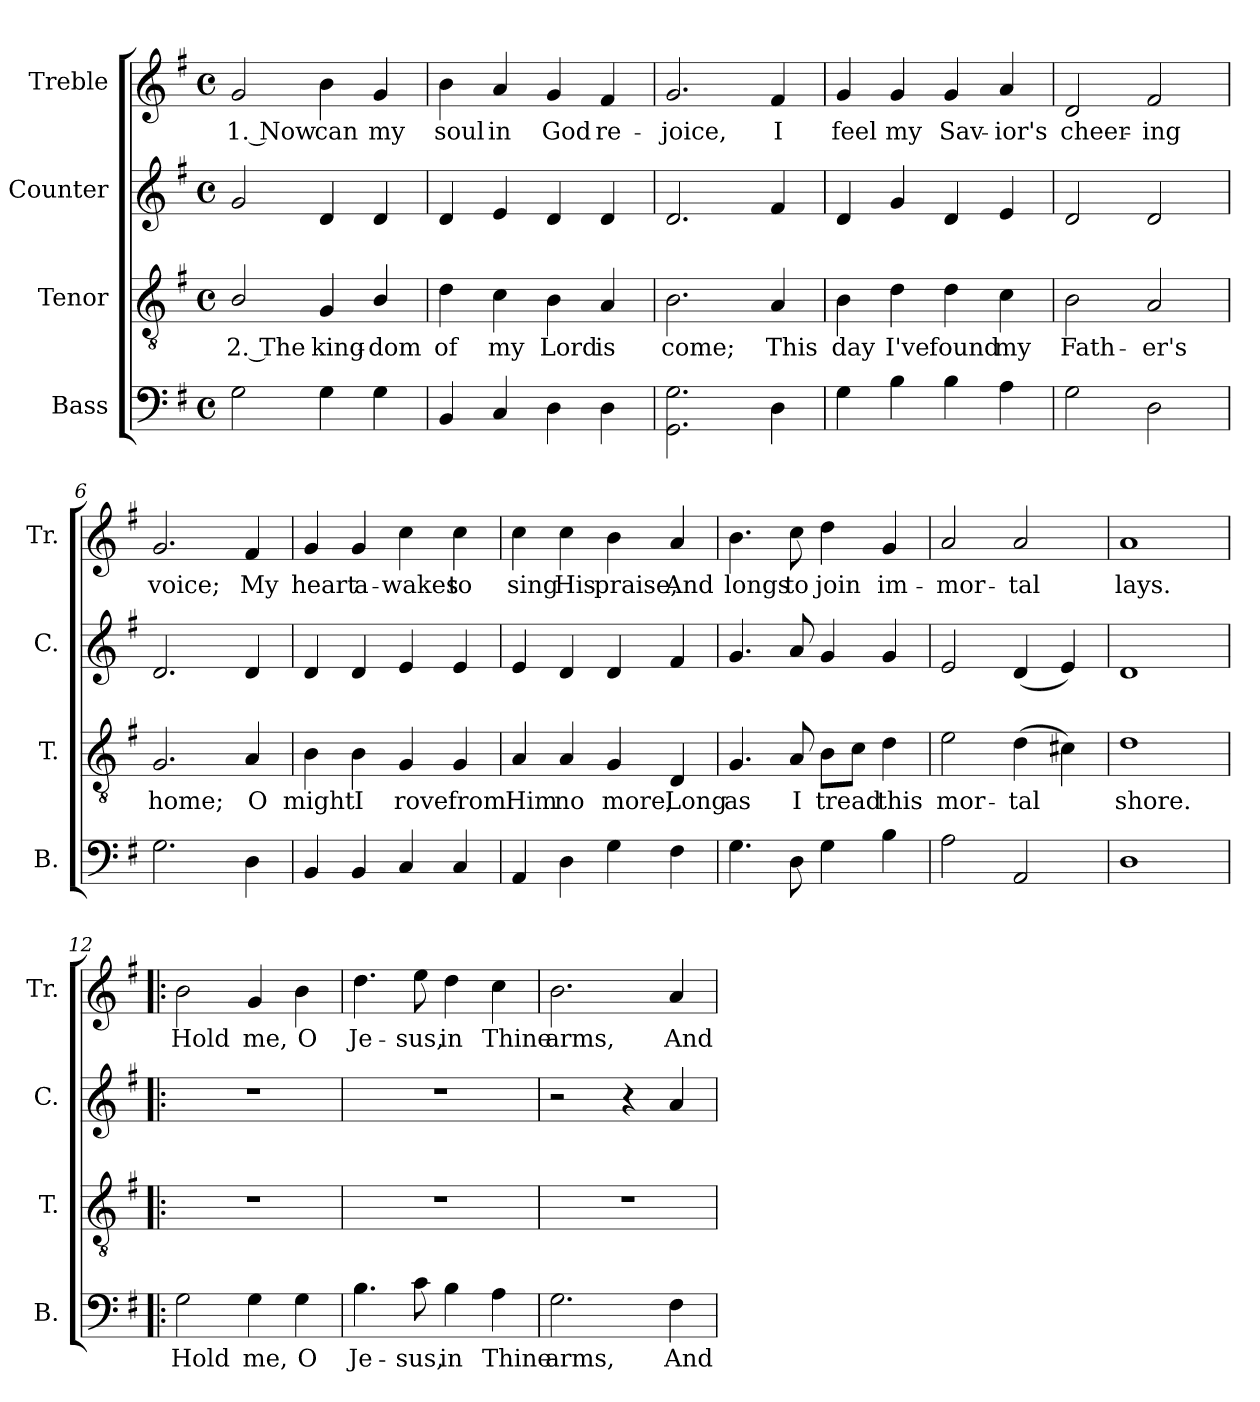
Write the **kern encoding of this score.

**kern	**text	**kern	**text	**kern	**kern	**text
*part4	*part4	*part3	*part3	*part2	*part1	*part1
*staff4	*staff4	*staff3	*staff3	*staff2	*staff1	*staff1
*I"Bass	*	*I"Tenor	*	*I"Counter	*I"Treble	*
*I'B.	*	*I'T.	*	*I'C.	*I'Tr.	*
*clefF4	*	*clefGv2	*	*clefG2	*clefG2	*
*k[f#]	*	*k[f#]	*	*k[f#]	*k[f#]	*
*M4/4	*	*M4/4	*	*M4/4	*M4/4	*
*met(c)	*	*met(c)	*	*met(c)	*met(c)	*
=1	=1	=1	=1	=1	=1	=1
2G\	.	2B/	2. The	2g/	2g/	1. Now
4G\	.	4G/	king-	4d/	4b\	can
4G\	.	4B/	-dom	4d/	4g/	my
=2	=2	=2	=2	=2	=2	=2
4BB/	.	4d\	of	4d/	4b\	soul
4C/	.	4c\	my	4e/	4a/	in
4D\	.	4B\	Lord	4d/	4g/	God
4D\	.	4A/	is	4d/	4f#/	re-
=3	=3	=3	=3	=3	=3	=3
2.GG\ 2.G\	.	2.B\	come;	2.d/	2.g/	-joice,
4D\	.	4A/	This	4f#/	4f#/	I
=4	=4	=4	=4	=4	=4	=4
4G\	.	4B\	day	4d/	4g/	feel
4B\	.	4d\	I've	4g/	4g/	my
4B\	.	4d\	found	4d/	4g/	Sav-
4A\	.	4c\	my	4e/	4a/	-ior's
=5	=5	=5	=5	=5	=5	=5
2G\	.	2B\	Fath-	2d/	2d/	cheer-
2D\	.	2A/	-er's	2d/	2f#/	-ing
=6	=6	=6	=6	=6	=6	=6
2.G\	.	2.G/	home;	2.d/	2.g/	voice;
4D\	.	4A/	O	4d/	4f#/	My
=7	=7	=7	=7	=7	=7	=7
4BB/	.	4B\	might	4d/	4g/	heart
4BB/	.	4B\	I	4d/	4g/	a-
4C/	.	4G/	rove	4e/	4cc\	-wakes
4C/	.	4G/	from	4e/	4cc\	to
!!LO:LB:g=z
=8	=8	=8	=8	=8	=8	=8
4AA/	.	4A/	Him	4e/	4cc\	sing
4D\	.	4A/	no	4d/	4cc\	His
4G\	.	4G/	more,	4d/	4b\	praise,
4F#\	.	4D/	Long	4f#/	4a/	And
=9	=9	=9	=9	=9	=9	=9
4.G\	.	4.G/	as	4.g/	4.b\	longs
8D\	.	8A/	I	8a/	8cc\	to
4G\	.	8B\L	tread	4g/	4dd\	join
.	.	8c\J	.	.	.	.
4B\	.	4d\	this	4g/	4g/	im-
=10	=10	=10	=10	=10	=10	=10
2A\	.	2e\	mor-	2e/	2a/	-mor-
2AA/	.	(4d\	-tal	(4d/	2a/	-tal
.	.	4c#X\)	.	4e/)	.	.
=11	=11	=11	=11	=11	=11	=11
1D	.	1d	shore.	1d	1a	lays.
=12!|:	=12!|:	=12!|:	=12!|:	=12!|:	=12!|:	=12!|:
2G\	Hold	1r	.	1r	2b\	Hold
4G\	me,	.	.	.	4g/	me,
4G\	O	.	.	.	4b\	O
=13	=13	=13	=13	=13	=13	=13
4.B\	Je-	1r	.	1r	4.dd\	Je-
8c\	-sus,	.	.	.	8ee\	-sus,
4B\	in	.	.	.	4dd\	in
4A\	Thine	.	.	.	4cc\	Thine
=14	=14	=14	=14	=14	=14	=14
2.G\	arms,	1r	.	2r	2.b\	arms,
.	.	.	.	4r	.	.
4F#\	And	.	.	4a/	4a/	And
=	=	=	=	=	=	=
*-	*-	*-	*-	*-	*-	*-
